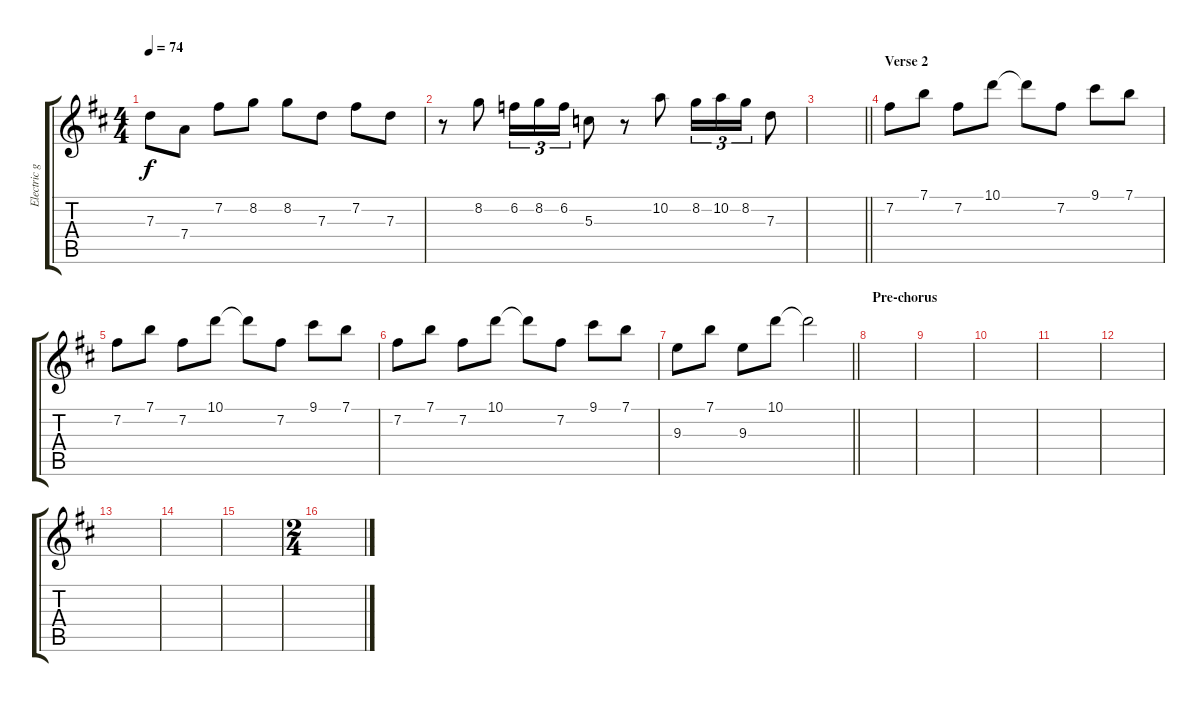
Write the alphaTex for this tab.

\track ("Electric guitar 1" "Electric g") {instrument electricguitarclean}
\staff {score tabs}
\tuning (E4 B3 G3 D3 A2 E2) {hide}
\ts (4 4)
\tempo 74
\clef g2
\ks d
7.3.8{dy f} 7.4.8 7.2.8 8.2.8 8.2.8 7.3.8 7.2.8 7.3.8 |
r.8 8.2.8 6.2.16{tu (3 2)} 8.2.16{tu (3 2)} 6.2.16{tu (3 2)} 5.3.8 r.8 10.2.8 8.2.16{tu (3 2)} 10.2.16{tu (3 2)} 8.2.16{tu (3 2)} 7.3.8 |
\barLineRight lightlight
|
\section ("" "Verse 2")
7.2.8 7.1.8 7.2.8 10.1.8 10.1{t}.8 7.2.8 9.1.8 7.1.8 |
7.2.8 7.1.8 7.2.8 10.1.8 10.1{t}.8 7.2.8 9.1.8 7.1.8 |
7.2.8 7.1.8 7.2.8 10.1.8 10.1{t}.8 7.2.8 9.1.8 7.1.8 |
\barLineRight lightlight
9.3.8 7.1.8 9.3.8 10.1.8 10.1{t}.2 |
\section ("" "Pre-chorus")
|
|
|
|
|
|
|
|
\ts (2 4)
